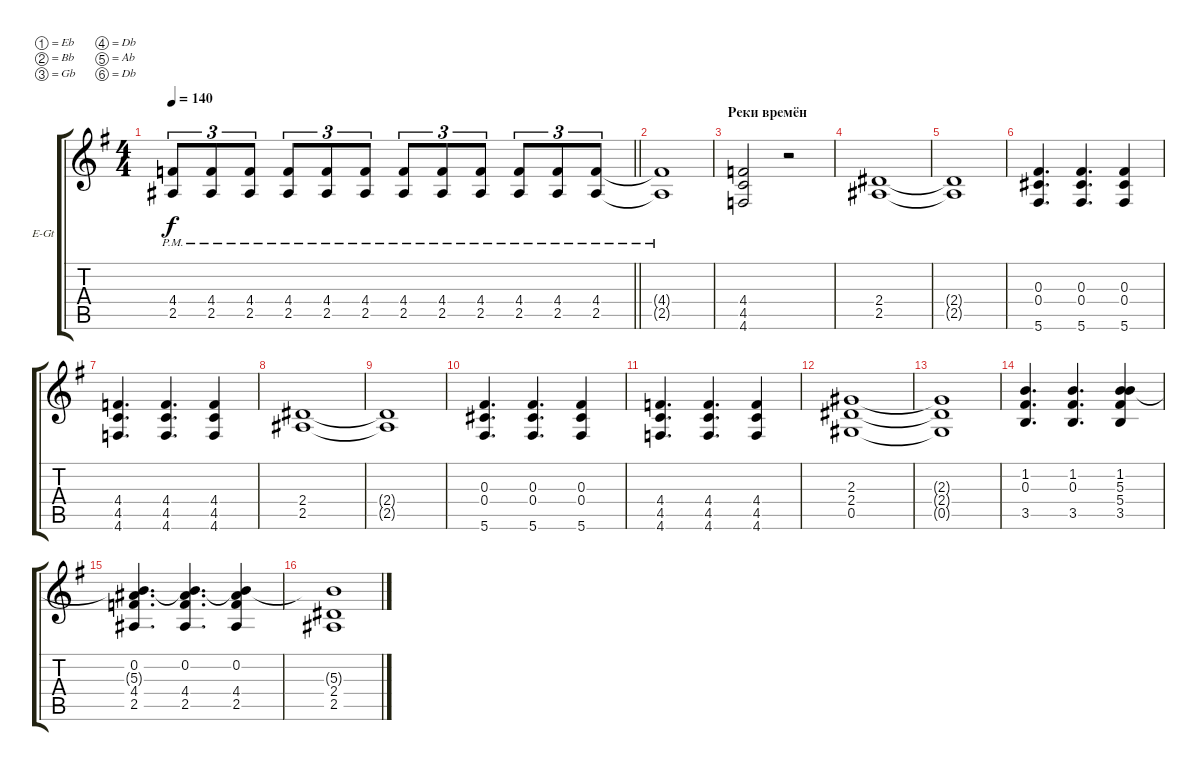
\bracketExtendMode groupsimilarinstruments
\firstSystemTrackNameOrientation horizontal
\otherSystemsTrackNameOrientation horizontal
\track ("Андрей Голованов" "E-Gt") {instrument distortionguitar}
\staff {score tabs}
\tuning (Eb4 Bb3 Gb3 Db3 Ab2 Db2)
\ts (4 4)
\tempo 140
\clef g2
\barLineRight lightlight
\ks eminor
(4.4{pm} 2.5{pm}).8{tu (3 2) dy f} (4.4{pm} 2.5{pm}).8{tu (3 2)} (4.4{pm} 2.5{pm}).8{tu (3 2)} (4.4{pm} 2.5{pm}).8{tu (3 2)} (4.4{pm} 2.5{pm}).8{tu (3 2)} (4.4{pm} 2.5{pm}).8{tu (3 2)} (4.4{pm} 2.5{pm}).8{tu (3 2)} (4.4{pm} 2.5{pm}).8{tu (3 2)} (4.4{pm} 2.5{pm}).8{tu (3 2)} (4.4{pm} 2.5{pm}).8{tu (3 2)} (4.4{pm} 2.5{pm}).8{tu (3 2)} (4.4{pm} 2.5{pm}).8{tu (3 2)} |
(2.5{pm t} 4.4{pm t}).1 |
\section ("" "Реки времён")
(4.4 4.5 4.6).2 r.2 |
(2.4 2.5).1 |
(2.4{t} 2.5{t}).1 |
(0.3 0.4 5.6).4{d} (0.3 0.4 5.6).4{d} (0.3 0.4 5.6).4 |
(4.4 4.5 4.6).4{d} (4.4 4.5 4.6).4{d} (4.4 4.5 4.6).4 |
(2.4 2.5).1 |
(2.4{t} 2.5{t}).1 |
(0.3 0.4 5.6).4{d} (0.3 0.4 5.6).4{d} (0.3 0.4 5.6).4 |
(4.4 4.5 4.6).4{d} (4.4 4.5 4.6).4{d} (4.4 4.5 4.6).4 |
(2.3 2.4 0.5).1 |
(2.3{t} 2.4{t} 0.5{t}).1 |
(1.2 0.3 3.5).4{d} (1.2 0.3 3.5).4{d} (1.2 5.3 5.4 3.5).4 |
(0.2 4.4 2.5 5.3{t}).4{d} (0.2 4.4 2.5 5.3{t}).4{d} (0.2 4.4 2.5 5.3{t}).4 |
(2.4 2.5 5.3{t}).1
